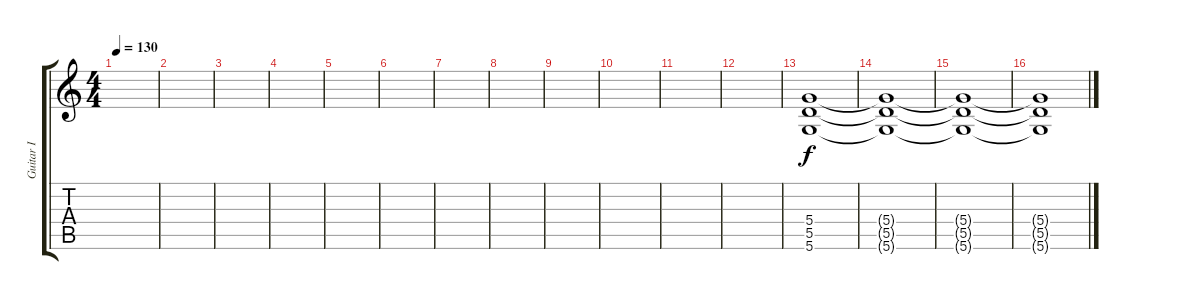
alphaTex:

\track ("Guitar I" "Guitar I") {instrument distortionguitar}
\staff {score tabs}
\tuning (E4 B3 G3 D3 A2 D2) {hide}
\ts (4 4)
\tempo 130
\clef g2
\ks c
|
|
|
|
|
|
|
|
|
|
|
|
(5.4 5.5 5.6).1 |
(5.4{t} 5.5{t} 5.6{t}).1 |
(5.4{t} 5.5{t} 5.6{t}).1 |
(5.4{t} 5.5{t} 5.6{t}).1
